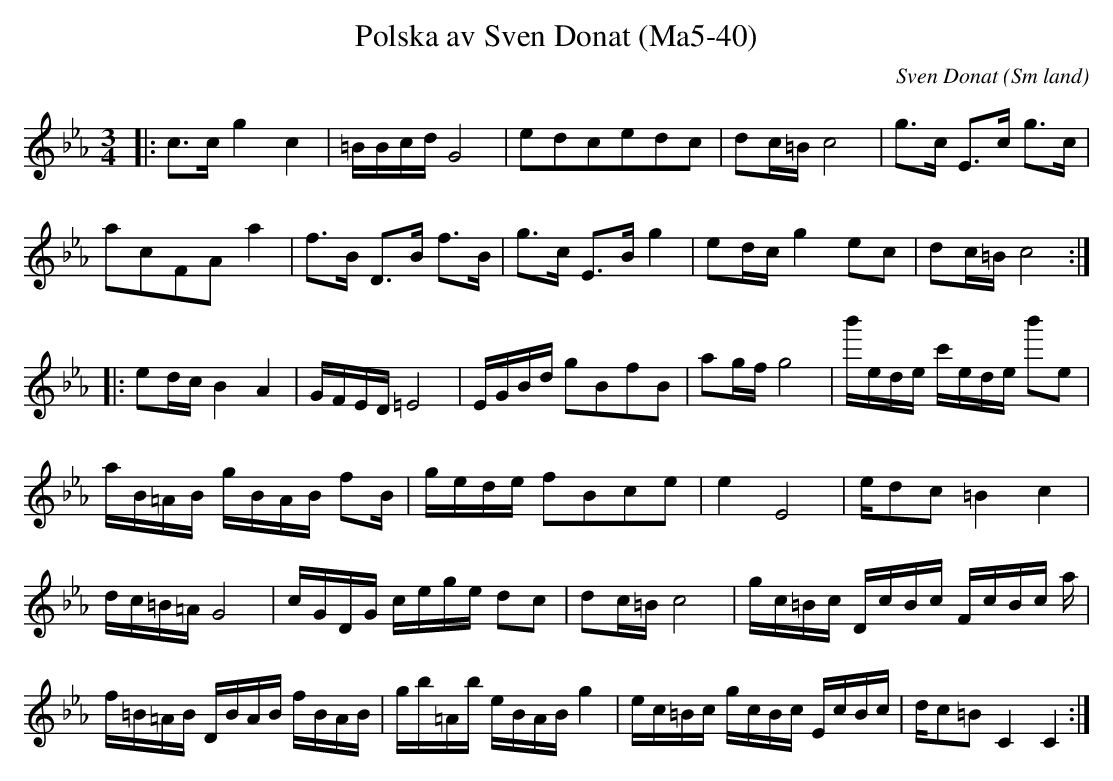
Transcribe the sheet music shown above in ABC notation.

X:1
T:Polska av Sven Donat (Ma5-40)
C:Sven Donat
O:Sm land
M:3/4
L:1/16
K:Cm
|: c2>c2 g4 c4 | =BBcd G8 | e2d2c2e2d2c2 | d2c=B c8 | g2>c2 E2>c2 g2>c2 | a2c2F2A2 a4 | f2>B2 D2>B2 f2>B2 | g2>c2 E2>B2 g4 | e2dc g4 e2c2 | d2c=B c8 :| |: e2dc B4 A4 | GFED =E8 | EGBd g2B2f2B2 | a2gf g8 | b'ede c'ede b'2e2 | aB=AB gBAB f2B | gede f2B2c2e2 | e4 E8 | ed2c2 =B4 c4 | dc=B=A G8 | cGDG cege d2c2 | d2c=B c8 | gc=Bc DcBc FcBc a¢4 | f=B=AB DBAB fBAB | gb=Ab eBAB g4 | ec=Bc gcBc EcBc | dc2=B2 C4 C4 :|
